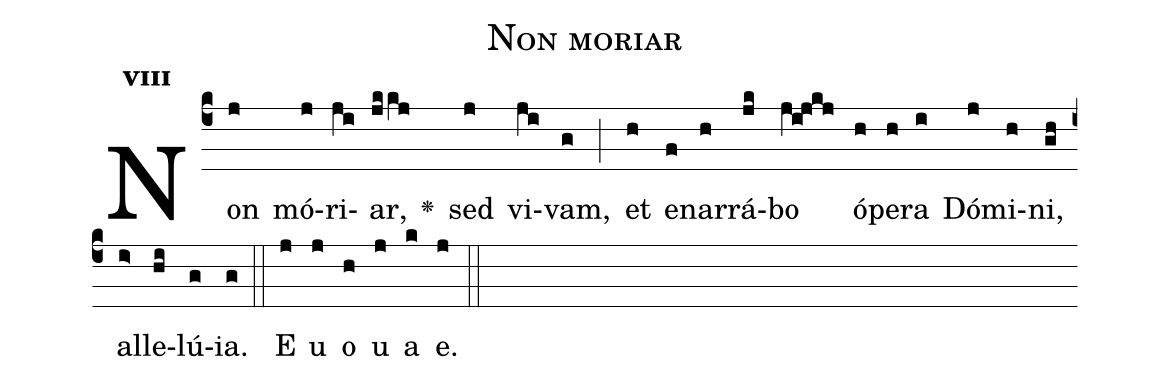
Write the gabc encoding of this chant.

name:Non moriar;
office-part:Antiphona;
mode:8;
%%
initial-style: 1;
name: Non moriar
book: Antiphonae & Responsoria/Tomus II, p. 192;
occasion: Hebdomada IV Paschae Dominica;
office-part: Laudes Ant 1;
user-notes: ;
commentary: ;
annotation: 8c;
centering-scheme: english;
fontsize: 12;
font: OFLSortsMillGoudy;
height: 11;
width: 4.5;
%%
(c4)Non(j) mó(j)ri(ji)ar,(jkkj) <v>\greheightstar</v>() sed(j) vi(ji)vam,(g) (;) et(h) e(f)nar(h)rá(jk)bo(ji/[-0.3]jkj) ó(h)pe(h)ra(i) Dó(j)mi(h)ni,(gh) al(i>)le(hi)lú(g)ia.(g) (::)
E(j) u(j) o(h) u(j) a(k) e.(j) (::)
